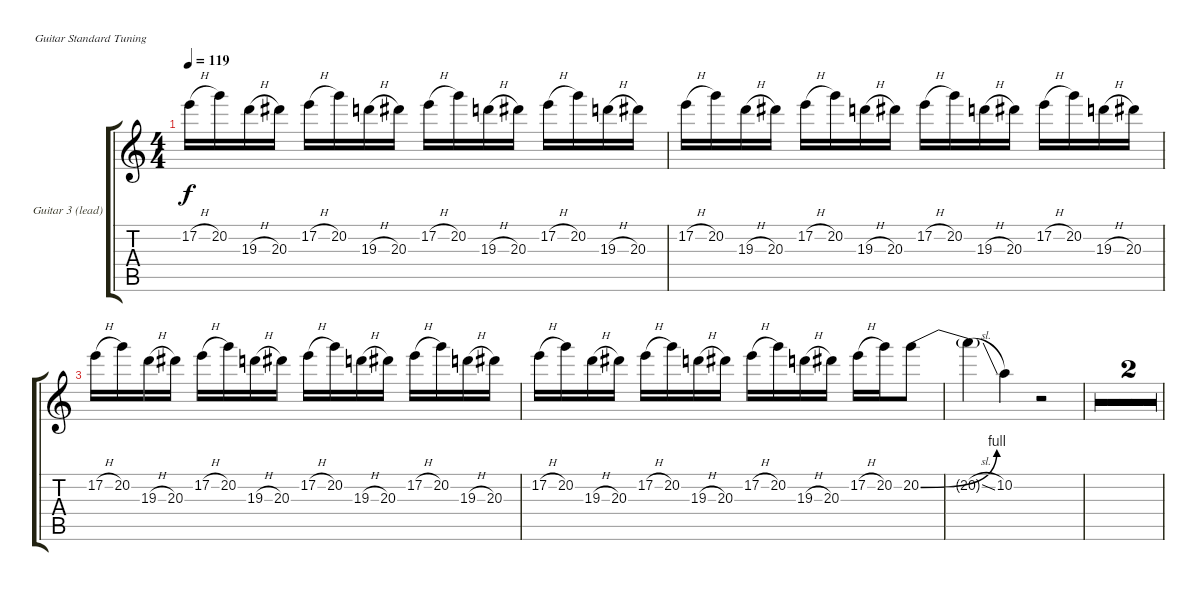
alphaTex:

\defaultSystemsLayout 4
\bracketExtendMode groupsimilarinstruments
\useSystemSignSeparator
\multiBarRest
\multiTrackTrackNamePolicy allsystems
\firstSystemTrackNameMode fullname
\firstSystemTrackNameOrientation horizontal
\otherSystemsTrackNameOrientation horizontal
\defaultBarNumberDisplay FirstOfSystem
\track ("Guitar 3 (lead)" "Gtr. 3") {multiBarRest instrument overdrivenguitar}
\staff {score tabs}
\tuning (E4 B3 G3 D3 A2 E2)
\ts (4 4)
\tempo 119
\clef g2
\ks aminor
17.2{h}.16{dy f} 20.2.16 19.3{h}.16 20.3.16 17.2{h}.16 20.2.16 19.3{h}.16 20.3.16 17.2{h}.16 20.2.16 19.3{h}.16 20.3.16 17.2{h}.16 20.2.16 19.3{h}.16 20.3.16 |
17.2{h}.16 20.2.16 19.3{h}.16 20.3.16 17.2{h}.16 20.2.16 19.3{h}.16 20.3.16 17.2{h}.16 20.2.16 19.3{h}.16 20.3.16 17.2{h}.16 20.2.16 19.3{h}.16 20.3.16 |
17.2{h}.16 20.2.16 19.3{h}.16 20.3.16 17.2{h}.16 20.2.16 19.3{h}.16 20.3.16 17.2{h}.16 20.2.16 19.3{h}.16 20.3.16 17.2{h}.16 20.2.16 19.3{h}.16 20.3.16 |
17.2{h}.16 20.2.16 19.3{h}.16 20.3.16 17.2{h}.16 20.2.16 19.3{h}.16 20.3.16 17.2{h}.16 20.2.16 19.3{h}.16 20.3.16 17.2{h}.16 20.2.16 20.2{be (bend 0 0 15 4)}.8 |
20.2{sl t}.4 10.2.4 r.2 |
r.1 |
r.1
